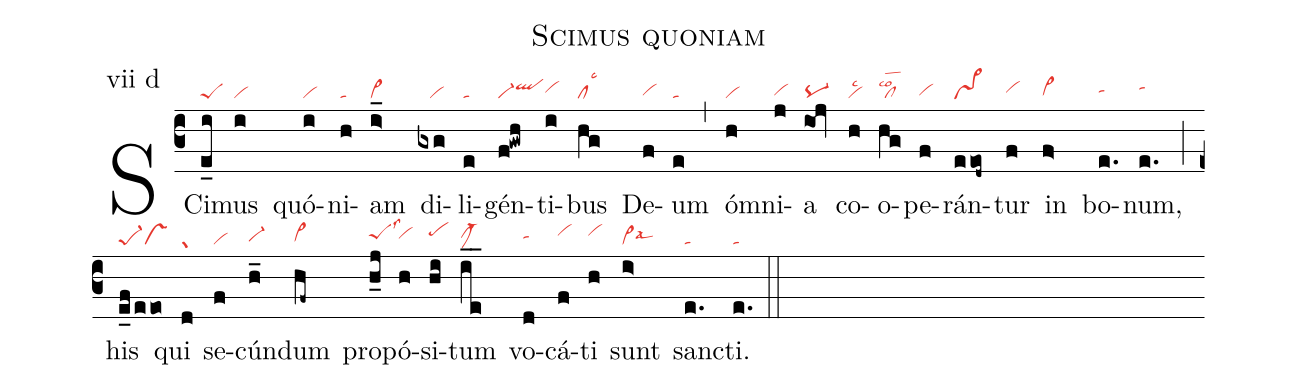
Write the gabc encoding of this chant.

name: Scimus quoniam;
annotation: vii d;
mode: 7;
nabc-lines: 1;
%%
(c3)
SCi(e_i|peS)mus(i|vi) quó(i|vi)ni(h|ta)am(i>_|vi>) di(gxg|///vi)li(e|ta)gén(f!gwh|vi-qlhi)ti(i|vihh)bus(hg|cllsc3) De(f|vihg)um(e|ta) (,)
óm(h|vi)ni(j|vihg)a(iOj|pq-) co(h|vilsc2)o(hg|cllsco2)pe(f|vihg)rán(eeod~|vs>)tur(f|vihh) in(f>|vi>hg) bo(e.|tahh)num,(e.|tahi) (;)
his(e_f/eeo|pe-1vs) qui(d|gr) se(f|vi)cún(h_|vi-hg)dum(hf~|vi>hg) pro(h_j|peShhlss3)pó(h|vihh)si(hi|pehi)tum(i_e_|clM-hh) vo(d|tahh)cá(f|vihi)ti(h|vihi) sunt(i>|vi>lsal6) san(e.|ta)cti.(e.|ta) (::)
